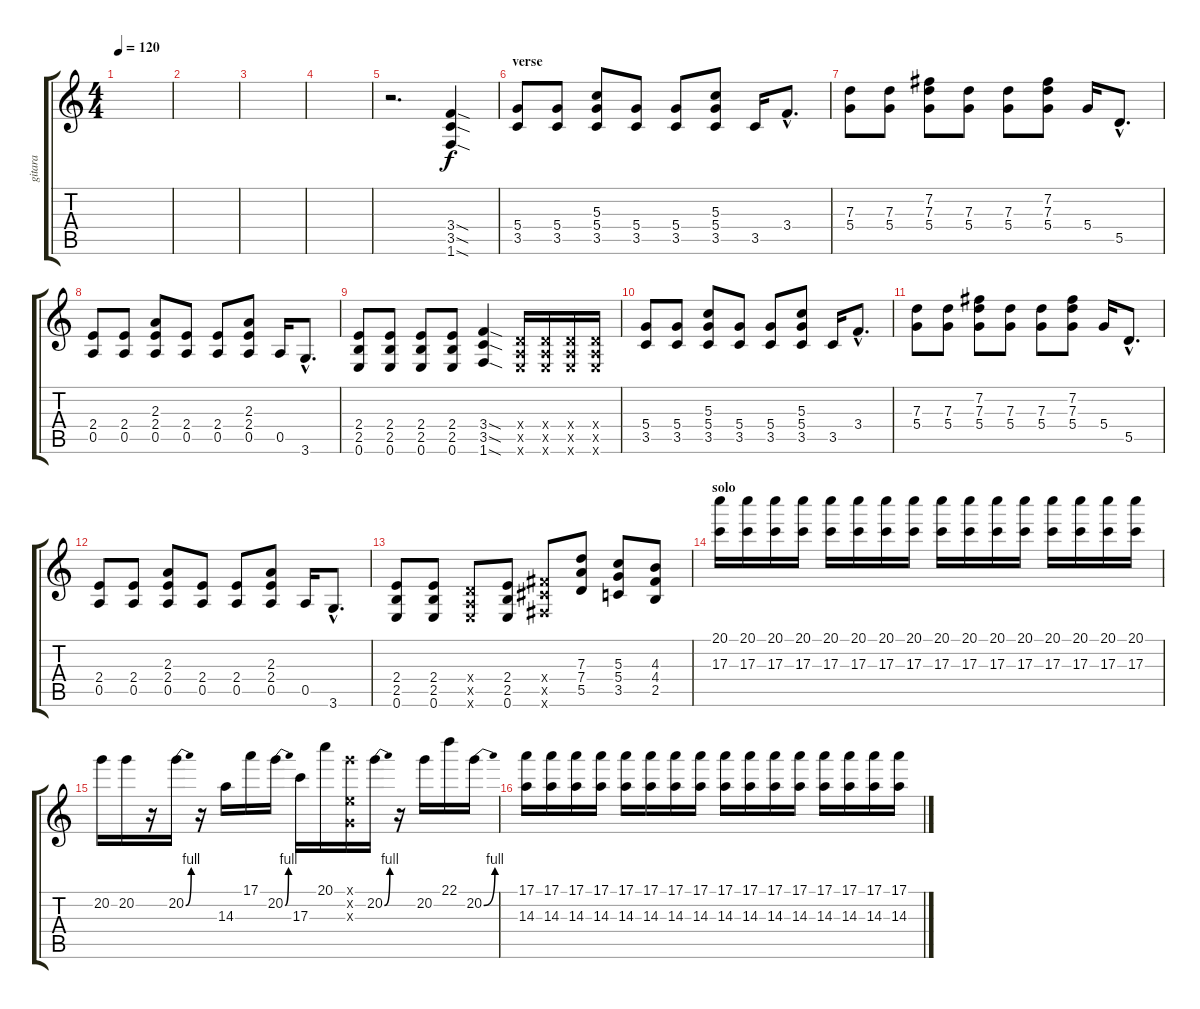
\track ("gitara" "gitara") {instrument overdrivenguitar}
\staff {score tabs}
\tuning (E4 B3 G3 D3 A2 E2) {hide}
\ts (4 4)
\tempo 120
\clef g2
\ks c
|
|
|
|
r.2{d} (3.4{sod} 3.5{sod} 1.6{sod}).4 |
\section ("" "verse")
(5.4 3.5).8 (5.4 3.5).8 (5.3 5.4 3.5).8 (5.4 3.5).8 (5.4 3.5).8 (5.3 5.4 3.5).8 3.5.16 3.4{hac}.8{d} |
(7.3 5.4).8 (7.3 5.4).8 (7.2 7.3 5.4).8 (7.3 5.4).8 (7.3 5.4).8 (7.2 7.3 5.4).8 5.4.16 5.5{hac}.8{d} |
(2.4 0.5).8 (2.4 0.5).8 (2.3 2.4 0.5).8 (2.4 0.5).8 (2.4 0.5).8 (2.3 2.4 0.5).8 0.5.16 3.6{hac}.8{d} |
(2.4 2.5 0.6).8 (2.4 2.5 0.6).8 (2.4 2.5 0.6).8 (2.4 2.5 0.6).8 (3.4{sod} 3.5{sod} 1.6{sod}).4 (0.4{x} 0.5{x} 0.6{x}).16 (0.4{x} 0.5{x} 0.6{x}).16 (0.4{x} 0.5{x} 0.6{x}).16 (0.4{x} 0.5{x} 0.6{x}).16 |
(5.4 3.5).8 (5.4 3.5).8 (5.3 5.4 3.5).8 (5.4 3.5).8 (5.4 3.5).8 (5.3 5.4 3.5).8 3.5.16 3.4{hac}.8{d} |
(7.3 5.4).8 (7.3 5.4).8 (7.2 7.3 5.4).8 (7.3 5.4).8 (7.3 5.4).8 (7.2 7.3 5.4).8 5.4.16 5.5{hac}.8{d} |
(2.4 0.5).8 (2.4 0.5).8 (2.3 2.4 0.5).8 (2.4 0.5).8 (2.4 0.5).8 (2.3 2.4 0.5).8 0.5.16 3.6{hac}.8{d} |
(2.4 2.5 0.6).8 (2.4 2.5 0.6).8 (0.4{x} 0.5{x} 0.6{x}).8 (2.4 2.5 0.6).8 (4.4{x} 4.5{x} 2.6{x}).8 (7.3 7.4 5.5).8 (5.3 5.4 3.5).8 (4.3 4.4 2.5).8 |
\section ("" "solo")
(20.1 17.3).16 (20.1 17.3).16 (20.1 17.3).16 (20.1 17.3).16 (20.1 17.3).16 (20.1 17.3).16 (20.1 17.3).16 (20.1 17.3).16 (20.1 17.3).16 (20.1 17.3).16 (20.1 17.3).16 (20.1 17.3).16 (20.1 17.3).16 (20.1 17.3).16 (20.1 17.3).16 (20.1 17.3).16 |
20.2.16 20.2.16 r.16 20.2{be (bend 0 0 60 4)}.16 r.16 14.3.16 17.1.16 20.2{be (bend 0 0 60 4)}.16 17.3.16 20.1.16 (0.1{x} 20.2{x} 0.3{x}).16 20.2{be (bend 0 0 60 4)}.16 r.16 20.2.16 22.1.16 20.2{be (bend 0 0 60 4)}.16 |
(17.1 14.3).16 (17.1 14.3).16 (17.1 14.3).16 (17.1 14.3).16 (17.1 14.3).16 (17.1 14.3).16 (17.1 14.3).16 (17.1 14.3).16 (17.1 14.3).16 (17.1 14.3).16 (17.1 14.3).16 (17.1 14.3).16 (17.1 14.3).16 (17.1 14.3).16 (17.1 14.3).16 (17.1 14.3).16
